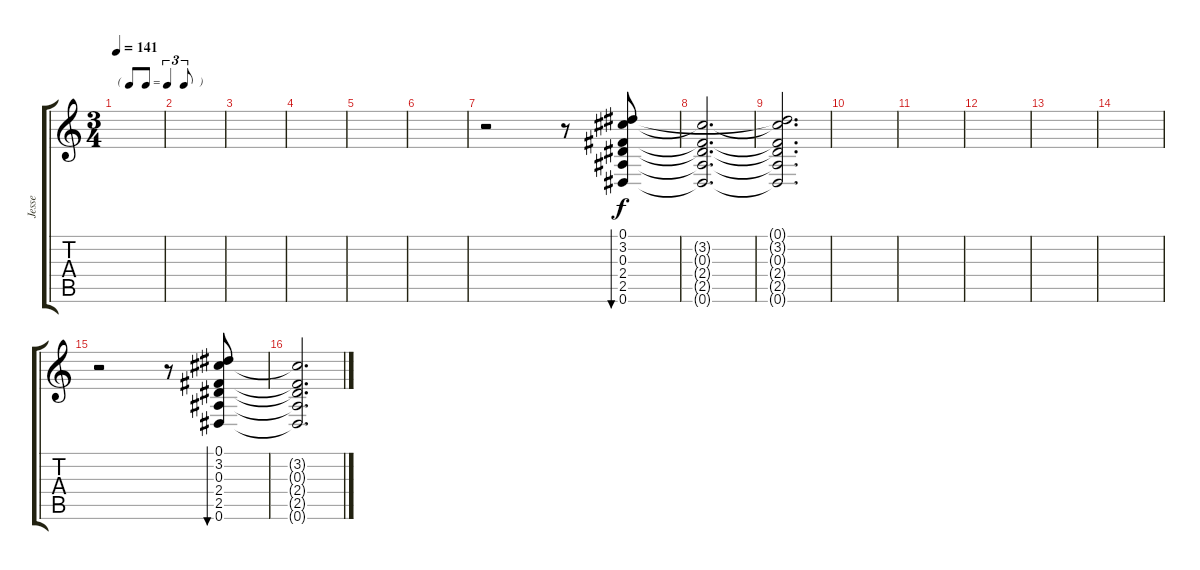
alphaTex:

\track ("Jesse" "Jesse") {instrument distortionguitar}
\staff {score tabs}
\tuning (Eb4 Bb3 Gb3 Db3 Ab2 Eb2) {hide}
\ts (3 4)
\tf triplet8th
\tempo 141
\clef g2
\ks c
|
|
|
|
|
|
r.2 r.8 (0.1 3.2 0.3 2.4 2.5 0.6).8{bu 480} |
(3.2{t} 0.3{t} 2.4{t} 2.5{t} 0.6{t}).2{d} |
(0.1{t} 3.2{t} 0.3{t} 2.4{t} 2.5{t} 0.6{t}).2{d} |
|
|
|
|
|
r.2 r.8 (0.1 3.2 0.3 2.4 2.5 0.6).8{bu 480} |
(3.2{t} 0.3{t} 2.4{t} 2.5{t} 0.6{t}).2{d}
